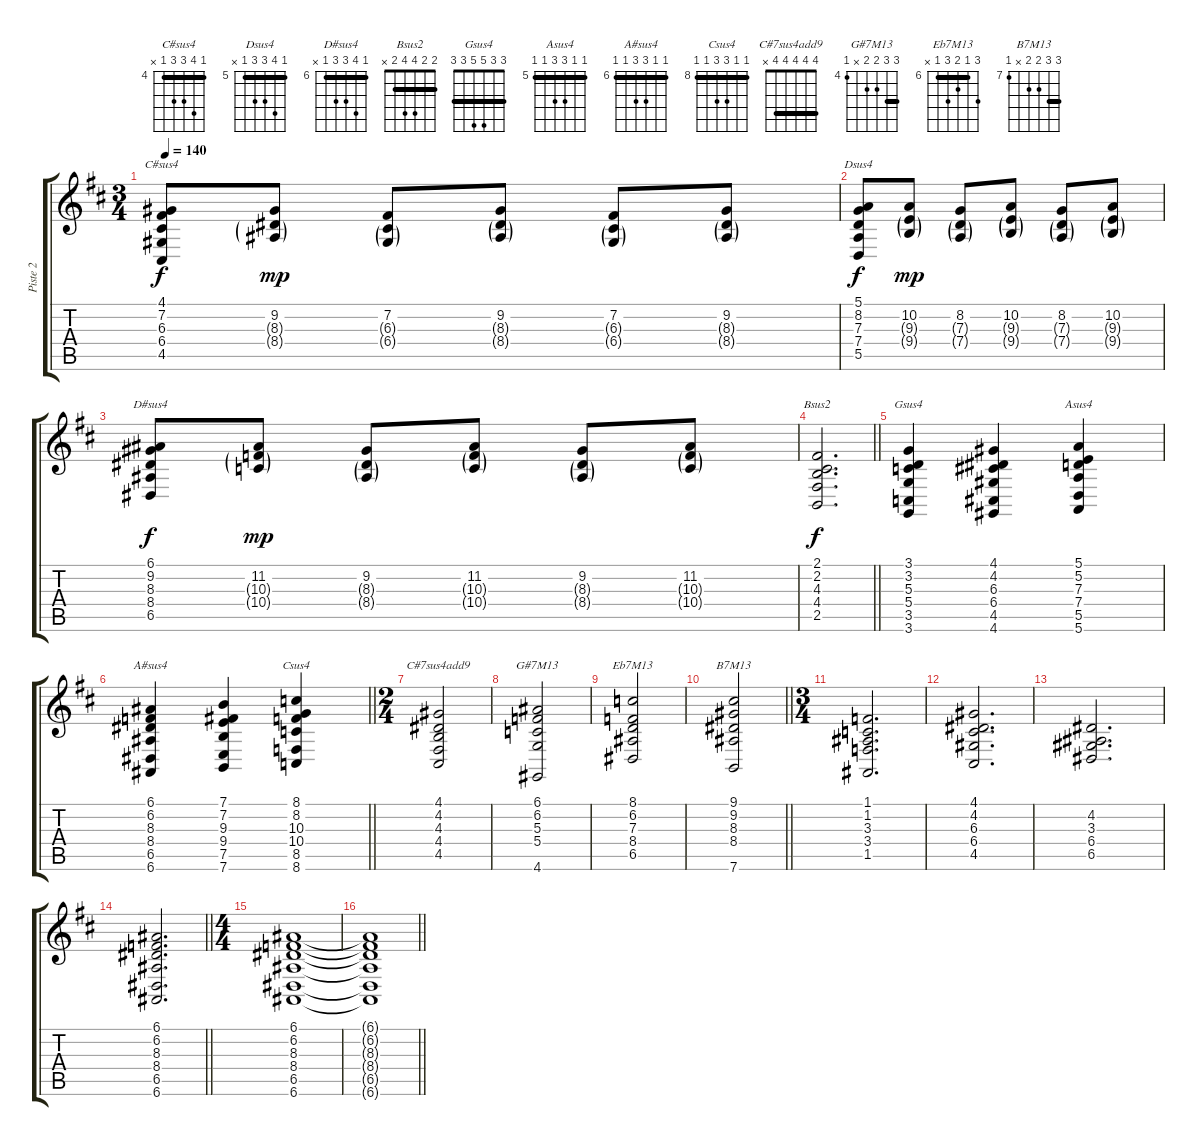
\track ("Piste 2" "Piste 2") {instrument electricpiano1}
\staff {score tabs}
\tuning (E4 B3 G3 D3 A2 E2) {hide}
\chord ("C#sus4" 4 7 6 6 4 x) {firstfret 4 barre 4}
\chord ("Dsus4" 5 8 7 7 5 x) {firstfret 5 barre 5}
\chord ("D#sus4" 6 9 8 8 6 x) {firstfret 6 barre 6}
\chord ("Bsus2" 2 2 4 4 2 x) {barre 2}
\chord ("Gsus4" 3 3 5 5 3 3) {barre 3}
\chord ("Asus4" 5 5 7 7 5 5) {firstfret 5 barre 5}
\chord ("A#sus4" 6 6 8 8 6 6) {firstfret 6 barre 6}
\chord ("Csus4" 8 8 10 10 8 8) {firstfret 8 barre 8}
\chord ("C#7sus4add9" 4 4 4 4 4 x) {barre 4}
\chord ("G#7M13" 6 6 5 5 x 4) {firstfret 4 barre 6}
\chord ("Eb7M13" 8 6 7 8 6 x) {firstfret 6 barre 6}
\chord ("B7M13" 9 9 8 8 x 7) {firstfret 7 barre 9}
\ts (3 4)
\tempo 140
\clef g2
\ks d
(4.1 7.2 6.3 6.4 4.5).8{ch "C#sus4" dy f} (9.2 8.3{g} 8.4{g}).8{dy mp} (7.2 6.3{g} 6.4{g}).8 (9.2 8.3{g} 8.4{g}).8 (7.2 6.3{g} 6.4{g}).8 (9.2 8.3{g} 8.4{g}).8 |
(5.1 8.2 7.3 7.4 5.5).8{ch "Dsus4" dy f} (10.2 9.3{g} 9.4{g}).8{dy mp} (8.2 7.3{g} 7.4{g}).8 (10.2 9.3{g} 9.4{g}).8 (8.2 7.3{g} 7.4{g}).8 (10.2 9.3{g} 9.4{g}).8 |
(6.1 9.2 8.3 8.4 6.5).8{ch "D#sus4" dy f} (11.2 10.3{g} 10.4{g}).8{dy mp} (9.2 8.3{g} 8.4{g}).8 (11.2 10.3{g} 10.4{g}).8 (9.2 8.3{g} 8.4{g}).8 (11.2 10.3{g} 10.4{g}).8 |
\barLineRight lightlight
(2.1 2.2 4.3 4.4 2.5).2{d ch "Bsus2" dy f} |
(3.1 3.2 5.3 5.4 3.5 3.6).4{ch "Gsus4"} (4.1 4.2 6.3 6.4 4.5 4.6).4 (5.1 5.2 7.3 7.4 5.5 5.6).4{ch "Asus4"} |
\barLineRight lightlight
(6.1 6.2 8.3 8.4 6.5 6.6).4{ch "A#sus4"} (7.1 7.2 9.3 9.4 7.5 7.6).4 (8.1 8.2 10.3 10.4 8.5 8.6).4{ch "Csus4"} |
\ts (2 4)
(4.1 4.2 4.3 4.4 4.5).2{ch "C#7sus4add9"} |
(6.1 6.2 5.3 5.4 4.6).2{ch "G#7M13"} |
(8.1 6.2 7.3 8.4 6.5).2{ch "Eb7M13"} |
\barLineRight lightlight
(9.1 9.2 8.3 8.4 7.6).2{ch "B7M13"} |
\ts (3 4)
(1.1 1.2 3.3 3.4 1.5).2{d volume 11 balance 0 instrument electricpiano1} |
(4.1 4.2 6.3 6.4 4.5).2{d} |
(4.2 3.3 6.4 6.5).2{d} |
\barLineRight lightlight
(6.1 6.2 8.3 8.4 6.5 6.6).2{d} |
\ts (4 4)
(6.1 6.2 8.3 8.4 6.5 6.6).1 |
\barLineRight lightlight
(6.1{t} 6.2{t} 8.3{t} 8.4{t} 6.5{t} 6.6{t}).1
